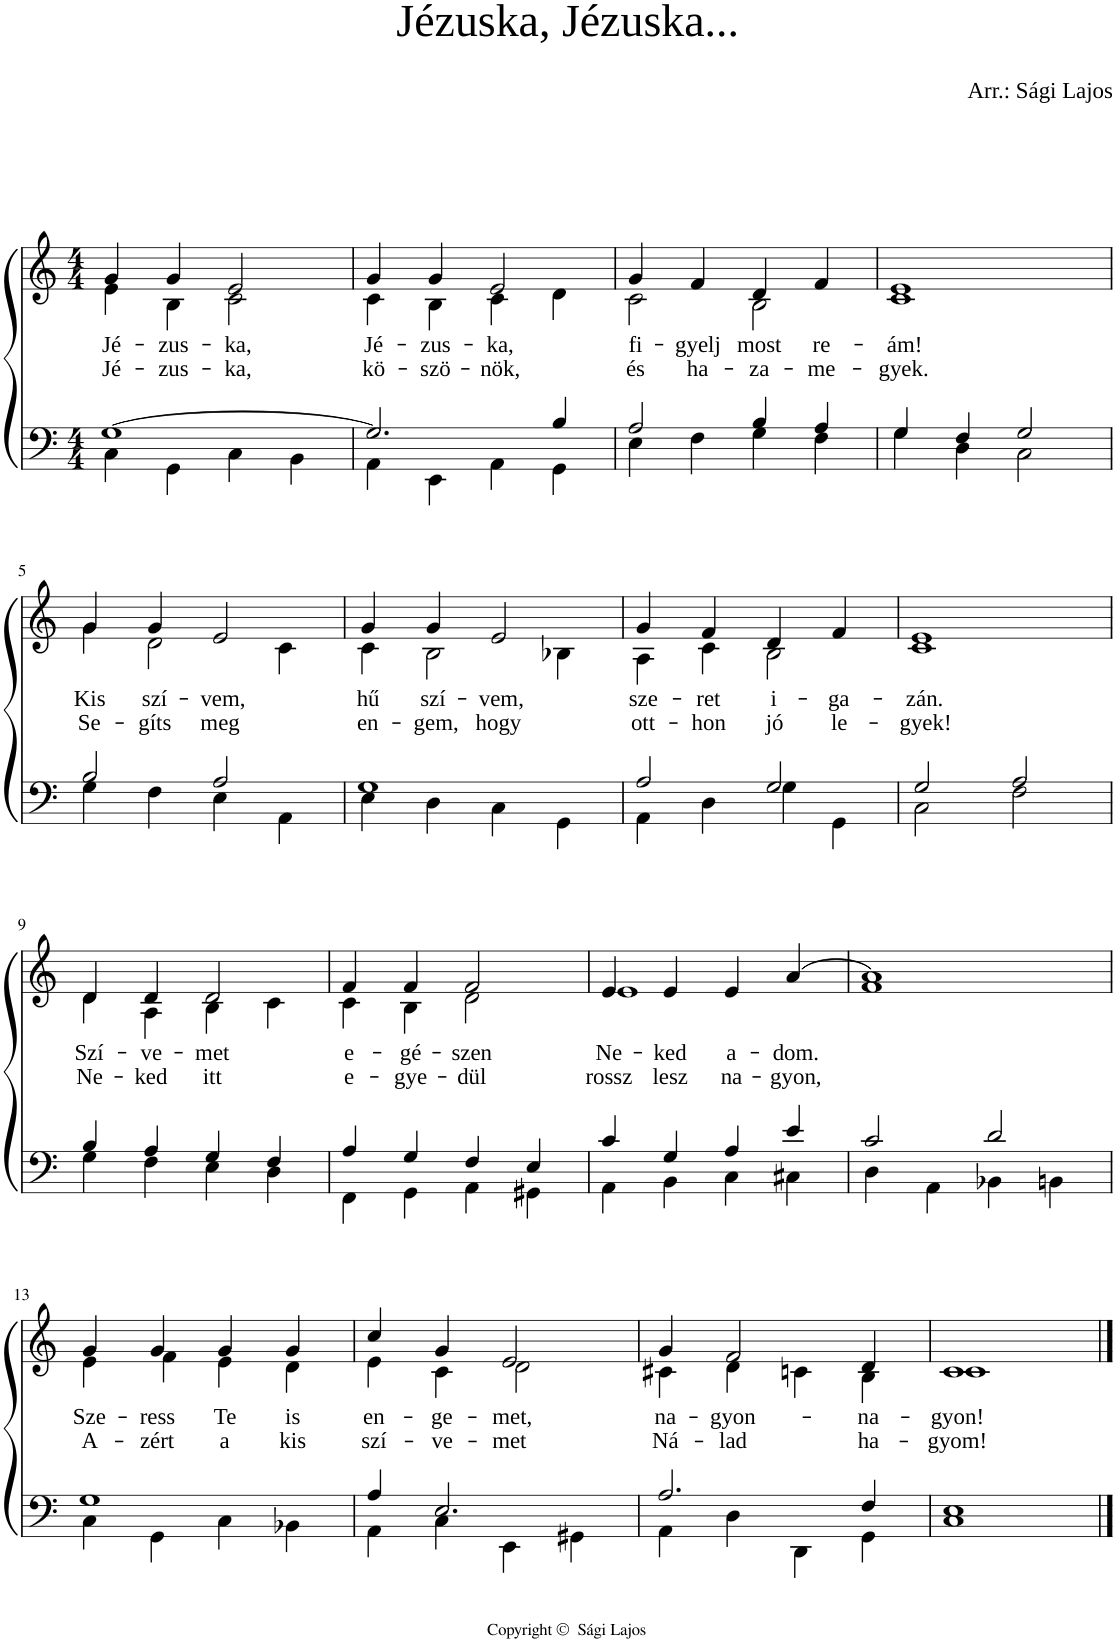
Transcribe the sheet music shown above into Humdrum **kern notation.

**kern	**kern	**text	**text
*part1	*part1	*part1	*part1
*staff2	*staff1	*staff1	*staff1
*I"P1	*	*	*
*clefF4	*clefG2	*	*
*k[]	*k[]	*	*
*M4/4	*M4/4	*	*
=1	=1	=1	=1
*^	*	*	*
!	!	!	!LO:LY:b	!LO:LY:b
*	*	*^	*	*
[1G	4C\	4g/	4e\	Jé-	Jé-
!	!	!	!	!LO:LY:b	!LO:LY:b
.	4GG\	4g/	4B\	-zus-	-zus-
!	!	!	!	!LO:LY:b	!LO:LY:b
.	4C\	2e/	2c\	-ka,	-ka,
.	4BB\	.	.	.	.
=2	=2	=2	=2	=2	=2
!	!	!	!	!LO:LY:b	!LO:LY:b
2.G/]	4AA\	4g/	4c\	Jé-	kö-
!	!	!	!	!LO:LY:b	!LO:LY:b
.	4EE\	4g/	4B\	-zus-	-szö-
!	!	!	!	!LO:LY:b	!LO:LY:b
.	4AA\	2e/	4c\	-ka,	-nök,
4B/	4GG\	.	4d\	.	.
=3	=3	=3	=3	=3	=3
!	!	!	!	!LO:LY:b	!LO:LY:b
2A/	4E\	4g/	2c\	fi-	és
!	!	!	!	!LO:LY:b	!LO:LY:b
.	4F\	4f/	.	-gyelj	ha-
!	!	!	!	!LO:LY:b	!LO:LY:b
4B/	4G\	4d/	2B\	most	-za-
!	!	!	!	!LO:LY:b	!LO:LY:b
4A/	4F\	4f/	.	re-	-me-
=4	=4	=4	=4	=4	=4
!	!	!	!	!LO:LY:b	!LO:LY:b
4G/	4G\	1e	1c	-ám!	-gyek.
4F/	4D\	.	.	.	.
2G/	2C\	.	.	.	.
!!LO:LB:g=z	!!
=5	=5	=5	=5	=5	=5
!	!	!	!	!LO:LY:b	!LO:LY:b
2B/	4G\	4g/	4g\	Kis	Se-
!	!	!	!	!LO:LY:b	!LO:LY:b
.	4F\	4g/	2d\	szí-	-gíts
!	!	!	!	!LO:LY:b	!LO:LY:b
2A/	4E\	2e/	.	-vem,	meg
.	4AA\	.	4c\	.	.
=6	=6	=6	=6	=6	=6
!	!	!	!	!LO:LY:b	!LO:LY:b
1G	4E\	4g/	4c\	hű	en-
!	!	!	!	!LO:LY:b	!LO:LY:b
.	4D\	4g/	2B\	szí-	-gem,
!	!	!	!	!LO:LY:b	!LO:LY:b
.	4C\	2e/	.	-vem,	hogy
.	4GG\	.	4B-X\	.	.
=7	=7	=7	=7	=7	=7
!	!	!	!	!LO:LY:b	!LO:LY:b
2A/	4AA\	4g/	4A\	sze-	ott-
!	!	!	!	!LO:LY:b	!LO:LY:b
.	4D\	4f/	4c\	-ret	-hon
!	!	!	!	!LO:LY:b	!LO:LY:b
2G/	4G\	4d/	2B\	i-	jó
!	!	!	!	!LO:LY:b	!LO:LY:b
.	4GG\	4f/	.	-ga-	le-
=8	=8	=8	=8	=8	=8
!	!	!	!	!LO:LY:b	!LO:LY:b
2G/	2C\	1e	1c	-zán.	-gyek!
2A/	2F\	.	.	.	.
!!LO:LB:g=z	!!
=9	=9	=9	=9	=9	=9
!	!	!	!	!LO:LY:b	!LO:LY:b
4B/	4G\	4d/	4d\	Szí-	Ne-
!	!	!	!	!LO:LY:b	!LO:LY:b
4A/	4F\	4d/	4A\	-ve-	-ked
!	!	!	!	!LO:LY:b	!LO:LY:b
4G/	4E\	2d/	4B\	-met	itt
4F/	4D\	.	4c\	.	.
=10	=10	=10	=10	=10	=10
!	!	!	!	!LO:LY:b	!LO:LY:b
4A/	4FF\	4f/	4c\	e-	e-
!	!	!	!	!LO:LY:b	!LO:LY:b
4G/	4GG\	4f/	4B\	-gé-	-gye-
!	!	!	!	!LO:LY:b	!LO:LY:b
4F/	4AA\	2f/	2d\	-szen	-dül
4E/	4GG#X\	.	.	.	.
=11	=11	=11	=11	=11	=11
!	!	!	!	!LO:LY:b	!LO:LY:b
4c/	4AA\	4e/	1e	Ne-	rossz
!	!	!	!	!LO:LY:b	!LO:LY:b
4G/	4BB\	4e/	.	-ked	lesz
!	!	!	!	!LO:LY:b	!LO:LY:b
4A/	4C\	4e/	.	a-	na-
!	!	!	!	!LO:LY:b	!LO:LY:b
4e/	4C#X\	[4a/	.	-dom.	-gyon,
=12	=12	=12	=12	=12	=12
2c/	4D\	1a]	1f	.	.
.	4AA\	.	.	.	.
2d/	4BB-X\	.	.	.	.
.	4BBn\	.	.	.	.
!!LO:LB:g=z	!!
=13	=13	=13	=13	=13	=13
!	!	!	!	!LO:LY:b	!LO:LY:b
1G	4C\	4g/	4e\	Sze-	A-
!	!	!	!	!LO:LY:b	!LO:LY:b
.	4GG\	4g/	4f\	-ress	-zért
!	!	!	!	!LO:LY:b	!LO:LY:b
.	4C\	4g/	4e\	Te	a
!	!	!	!	!LO:LY:b	!LO:LY:b
.	4BB-X\	4g/	4d\	is	kis
=14	=14	=14	=14	=14	=14
!	!	!	!	!LO:LY:b	!LO:LY:b
4A/	4AA\	4cc/	4e\	en-	szí-
!	!	!	!	!LO:LY:b	!LO:LY:b
2.E/	4C\	4g/	4c\	-ge-	-ve-
!	!	!	!	!LO:LY:b	!LO:LY:b
.	4EE\	2e/	2d\	-met,	-met
.	4GG#X\	.	.	.	.
=15	=15	=15	=15	=15	=15
!	!	!	!	!LO:LY:b	!LO:LY:b
2.A/	4AA\	4g/	4c#X\	na-	Ná-
!	!	!	!	!LO:LY:b	!LO:LY:b
.	4D\	2f/	4d\	-gyon-	-lad
.	4DD\	.	4cn\	.	.
!	!	!	!	!LO:LY:b	!LO:LY:b
4F/	4GG\	4d/	4B\	-na-	ha-
=16	=16	=16	=16	=16	=16
!	!	!	!	!LO:LY:b	!LO:LY:b
1E	1C	1c	1c	-gyon!	-gyom!
*v	*v	*	*	*	*
*	*v	*v	*	*
==	==	==	==
*-	*-	*-	*-
